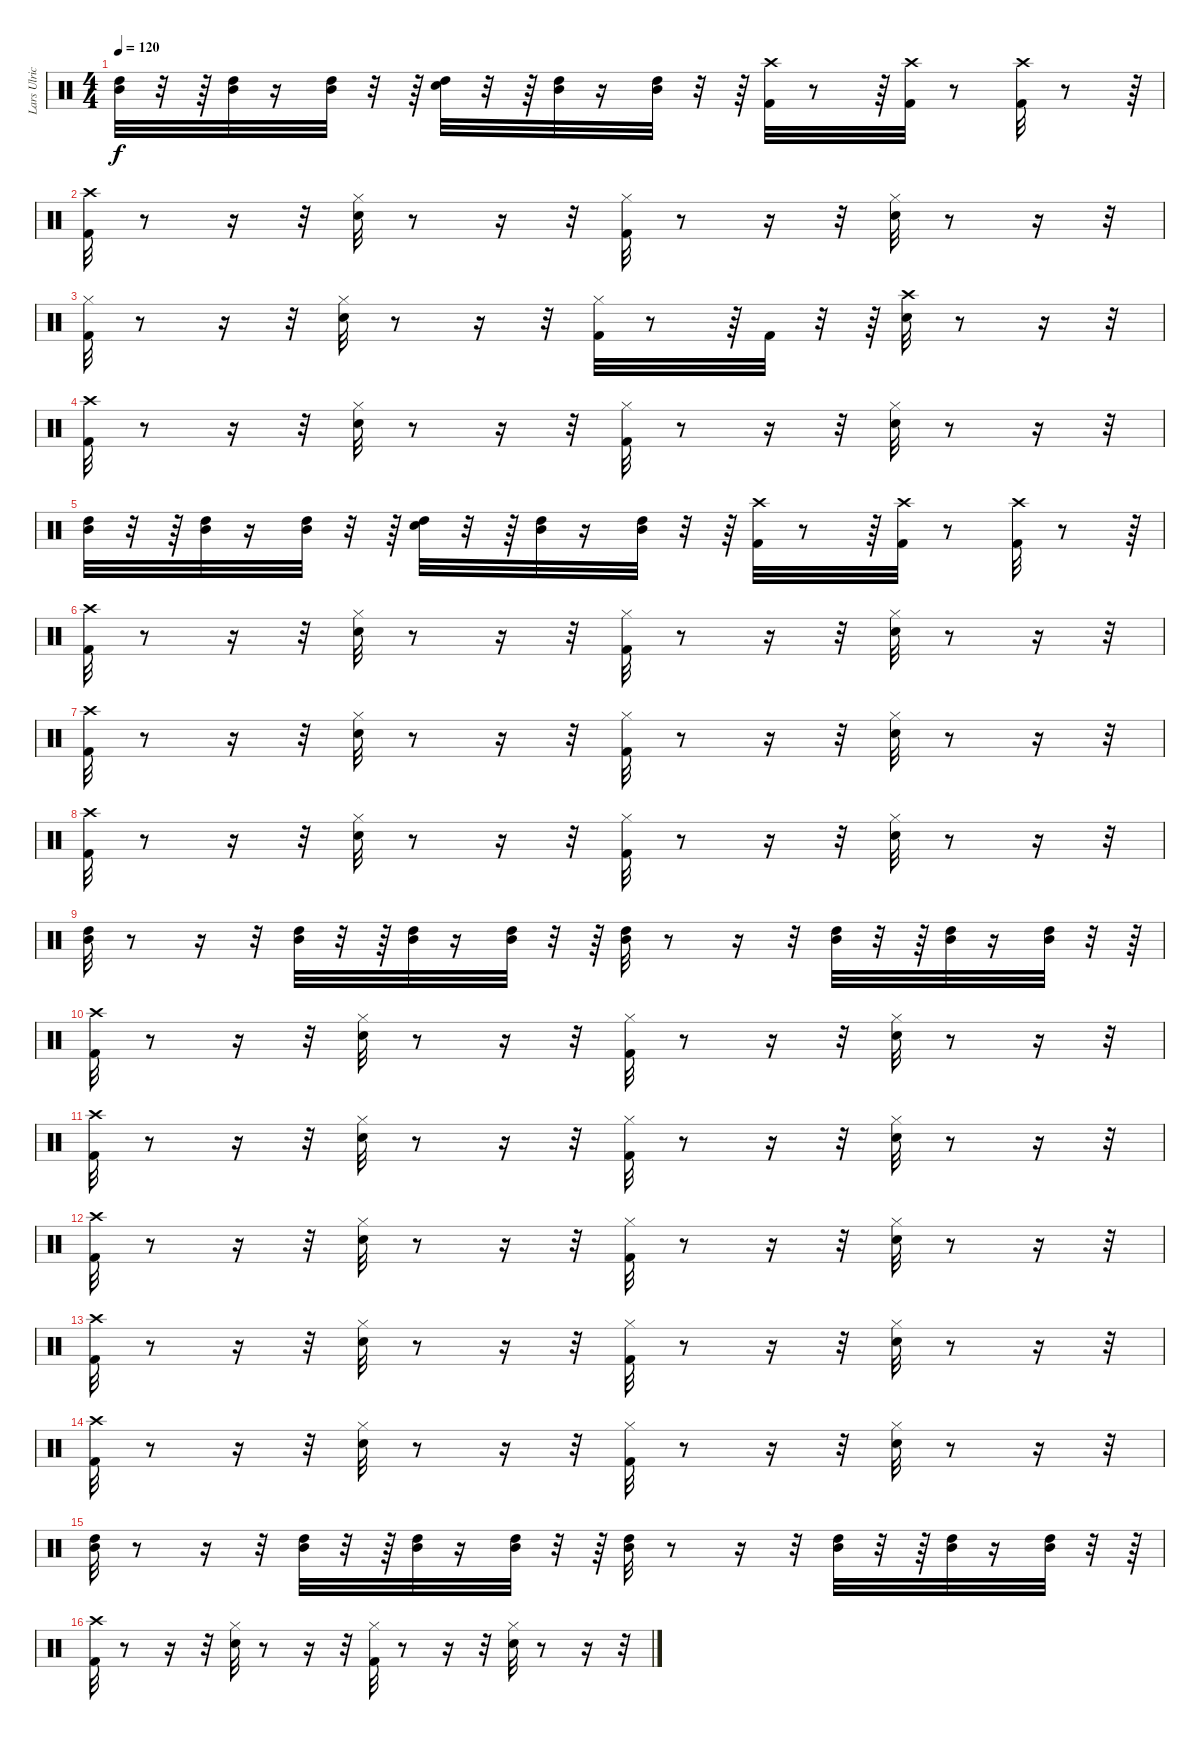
\track ("Lars Ulrich" "Lars Ulric") {instrument percussion}
\staff {score}
\articulation defaults
\ts (4 4)
\tempo 120
\clef neutral
\ks c
("High Tom (hit)" "Mid Tom (hit)").32{dy f} r.32 r.64 ("High Tom (hit)" "Mid Tom (hit)").32 r.16 ("High Tom (hit)" "Mid Tom (hit)").32 r.32 r.64 ("Snare (hit) 2" "High Tom (hit)").32 r.32 r.64 ("High Tom (hit)" "Mid Tom (hit)").32 r.16 ("High Tom (hit)" "Mid Tom (hit)").32 r.32 r.64 ("Kick (hit) 2" "Crash high (hit)").32 r.8 r.64 ("Kick (hit) 2" "Crash high (hit)").32 r.8 ("Kick (hit) 2" "Crash high (hit)").32 r.8 r.64 |
("Kick (hit) 2" "Crash high (hit)").32 r.8 r.16 r.32 ("Snare (hit) 2" "Hi-Hat (closed)").32 r.8 r.16 r.32 ("Kick (hit) 2" "Hi-Hat (closed)").32 r.8 r.16 r.32 ("Snare (hit) 2" "Hi-Hat (closed)").32 r.8 r.16 r.32 |
("Kick (hit) 2" "Hi-Hat (closed)").32 r.8 r.16 r.32 ("Snare (hit) 2" "Hi-Hat (closed)").32 r.8 r.16 r.32 ("Kick (hit) 2" "Hi-Hat (closed)").32 r.8 r.64 "Kick (hit) 2".32 r.32 r.64 ("Snare (hit) 2" "Crash high (hit)").32 r.8 r.16 r.32 |
("Crash high (hit)" "Kick (hit) 2").32 r.8 r.16 r.32 ("Snare (hit) 2" "Hi-Hat (closed)").32 r.8 r.16 r.32 ("Hi-Hat (closed)" "Kick (hit) 2").32 r.8 r.16 r.32 ("Snare (hit) 2" "Hi-Hat (closed)").32 r.8 r.16 r.32 |
("High Tom (hit)" "Mid Tom (hit)").32 r.32 r.64 ("High Tom (hit)" "Mid Tom (hit)").32 r.16 ("High Tom (hit)" "Mid Tom (hit)").32 r.32 r.64 ("Snare (hit) 2" "High Tom (hit)").32 r.32 r.64 ("High Tom (hit)" "Mid Tom (hit)").32 r.16 ("High Tom (hit)" "Mid Tom (hit)").32 r.32 r.64 ("Kick (hit) 2" "Crash high (hit)").32 r.8 r.64 ("Kick (hit) 2" "Crash high (hit)").32 r.8 ("Kick (hit) 2" "Crash high (hit)").32 r.8 r.64 |
("Kick (hit) 2" "Crash high (hit)").32 r.8 r.16 r.32 ("Snare (hit) 2" "Hi-Hat (closed)").32 r.8 r.16 r.32 ("Kick (hit) 2" "Hi-Hat (closed)").32 r.8 r.16 r.32 ("Snare (hit) 2" "Hi-Hat (closed)").32 r.8 r.16 r.32 |
("Kick (hit) 2" "Crash high (hit)").32 r.8 r.16 r.32 ("Snare (hit) 2" "Hi-Hat (closed)").32 r.8 r.16 r.32 ("Kick (hit) 2" "Hi-Hat (closed)").32 r.8 r.16 r.32 ("Snare (hit) 2" "Hi-Hat (closed)").32 r.8 r.16 r.32 |
("Kick (hit) 2" "Crash high (hit)").32 r.8 r.16 r.32 ("Snare (hit) 2" "Hi-Hat (closed)").32 r.8 r.16 r.32 ("Kick (hit) 2" "Hi-Hat (closed)").32 r.8 r.16 r.32 ("Snare (hit) 2" "Hi-Hat (closed)").32 r.8 r.16 r.32 |
("Mid Tom (hit)" "High Tom (hit)").32 r.8 r.16 r.32 ("Mid Tom (hit)" "High Tom (hit)").32 r.32 r.64 ("High Tom (hit)" "Mid Tom (hit)").32 r.16 ("Mid Tom (hit)" "High Tom (hit)").32 r.32 r.64 ("Mid Tom (hit)" "High Tom (hit)").32 r.8 r.16 r.32 ("Mid Tom (hit)" "High Tom (hit)").32 r.32 r.64 ("High Tom (hit)" "Mid Tom (hit)").32 r.16 ("Mid Tom (hit)" "High Tom (hit)").32 r.32 r.64 |
("Crash high (hit)" "Kick (hit) 2").32 r.8 r.16 r.32 ("Hi-Hat (closed)" "Snare (hit) 2").32 r.8 r.16 r.32 ("Hi-Hat (closed)" "Kick (hit) 2").32 r.8 r.16 r.32 ("Hi-Hat (closed)" "Snare (hit) 2").32 r.8 r.16 r.32 |
("Kick (hit) 2" "Crash high (hit)").32 r.8 r.16 r.32 ("Snare (hit) 2" "Hi-Hat (closed)").32 r.8 r.16 r.32 ("Kick (hit) 2" "Hi-Hat (closed)").32 r.8 r.16 r.32 ("Snare (hit) 2" "Hi-Hat (closed)").32 r.8 r.16 r.32 |
("Kick (hit) 2" "Crash high (hit)").32 r.8 r.16 r.32 ("Snare (hit) 2" "Hi-Hat (closed)").32 r.8 r.16 r.32 ("Kick (hit) 2" "Hi-Hat (closed)").32 r.8 r.16 r.32 ("Snare (hit) 2" "Hi-Hat (closed)").32 r.8 r.16 r.32 |
("Kick (hit) 2" "Crash high (hit)").32 r.8 r.16 r.32 ("Snare (hit) 2" "Hi-Hat (closed)").32 r.8 r.16 r.32 ("Kick (hit) 2" "Hi-Hat (closed)").32 r.8 r.16 r.32 ("Snare (hit) 2" "Hi-Hat (closed)").32 r.8 r.16 r.32 |
("Kick (hit) 2" "Crash high (hit)").32 r.8 r.16 r.32 ("Snare (hit) 2" "Hi-Hat (closed)").32 r.8 r.16 r.32 ("Kick (hit) 2" "Hi-Hat (closed)").32 r.8 r.16 r.32 ("Snare (hit) 2" "Hi-Hat (closed)").32 r.8 r.16 r.32 |
("Mid Tom (hit)" "High Tom (hit)").32 r.8 r.16 r.32 ("Mid Tom (hit)" "High Tom (hit)").32 r.32 r.64 ("High Tom (hit)" "Mid Tom (hit)").32 r.16 ("Mid Tom (hit)" "High Tom (hit)").32 r.32 r.64 ("Mid Tom (hit)" "High Tom (hit)").32 r.8 r.16 r.32 ("Mid Tom (hit)" "High Tom (hit)").32 r.32 r.64 ("High Tom (hit)" "Mid Tom (hit)").32 r.16 ("Mid Tom (hit)" "High Tom (hit)").32 r.32 r.64 |
("Crash high (hit)" "Kick (hit) 2").32 r.8 r.16 r.32 ("Hi-Hat (closed)" "Snare (hit) 2").32 r.8 r.16 r.32 ("Hi-Hat (closed)" "Kick (hit) 2").32 r.8 r.16 r.32 ("Hi-Hat (closed)" "Snare (hit) 2").32 r.8 r.16 r.32
